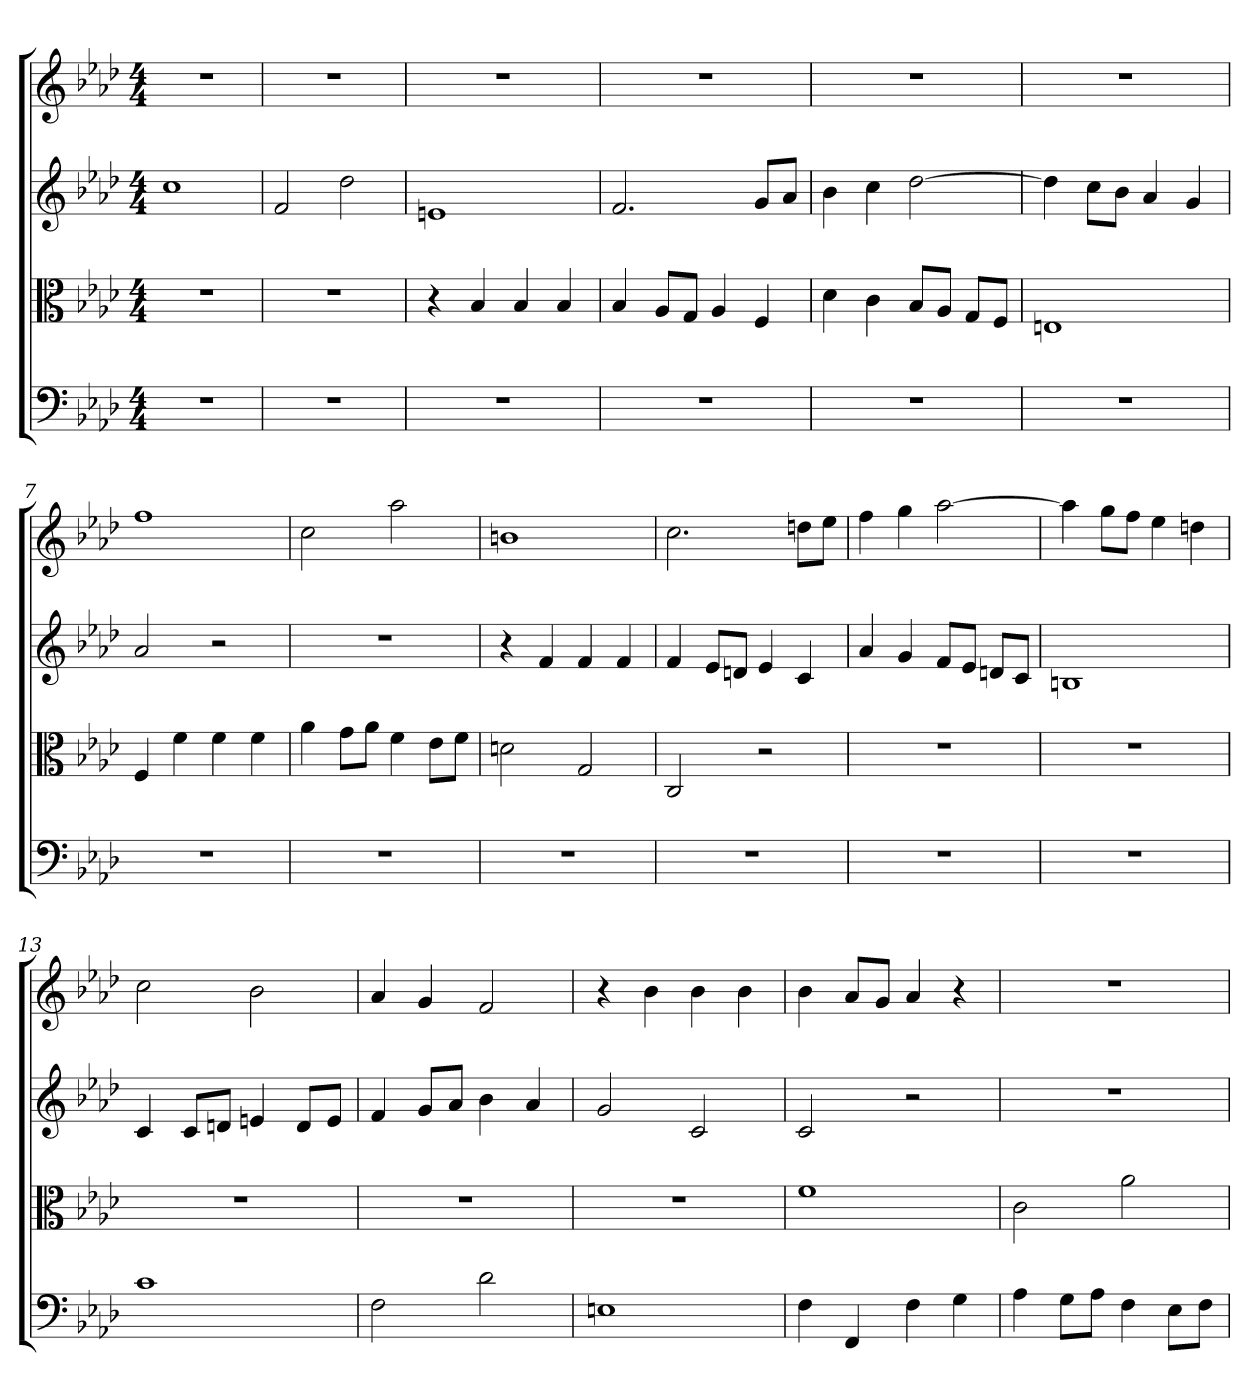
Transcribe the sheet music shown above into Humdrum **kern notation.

**kern	**kern	**kern	**kern
*part4	*part3	*part2	*part1
*staff4	*staff3	*staff2	*staff1
*clefF4	*clefC3	*	*
*k[b-e-a-d-]	*k[b-e-a-d-]	*k[b-e-a-d-]	*k[b-e-a-d-]
*f:	*f:	*f:	*f:
*M4/4	*M4/4	*M4/4	*M4/4
=1	=1	=1	=1
1r	1r	1cc	1r
=2	=2	=2	=2
1r	1r	2f	1r
.	.	2dd-	.
=3	=3	=3	=3
1r	4r	1en	1r
.	4B-	.	.
.	4B-	.	.
.	4B-	.	.
=4	=4	=4	=4
1r	4B-	2.f	1r
.	8A-/L	.	.
.	8G/J	.	.
.	4A-	.	.
.	4F	8gL	.
.	.	8a-J	.
=5	=5	=5	=5
1r	4d-	4b-	1r
.	4c	4cc	.
.	8B-/L	[2dd-	.
.	8A-/J	.	.
.	8G/L	.	.
.	8F/J	.	.
=6	=6	=6	=6
1r	1En	4dd-]	1r
.	.	8ccL	.
.	.	8b-J	.
.	.	4a-	.
.	.	4g	.
=7	=7	=7	=7
1r	4F	2a-	1ff
.	4f	.	.
.	4f	2r	.
.	4f	.	.
=8	=8	=8	=8
1r	4a-	1r	2cc
.	8g\L	.	.
.	8a-\J	.	.
.	4f	.	2aa-
.	8e-\L	.	.
.	8f\J	.	.
=9	=9	=9	=9
1r	2dn	4r	1bn
.	.	4f	.
.	2G	4f	.
.	.	4f	.
=10	=10	=10	=10
1r	2C	4f	2.cc
.	.	8e-L	.
.	.	8dnJ	.
.	2r	4e-	.
.	.	4c	8ddnL
.	.	.	8ee-J
=11	=11	=11	=11
1r	1r	4a-	4ff
.	.	4g	4gg
.	.	8fL	[2aa-
.	.	8e-J	.
.	.	8dnL	.
.	.	8cJ	.
=12	=12	=12	=12
1r	1r	1Bn	4aa-]
.	.	.	8ggL
.	.	.	8ffJ
.	.	.	4ee-
.	.	.	4ddn
=13	=13	=13	=13
1c	1r	4c	2cc
.	.	8cL	.
.	.	8dnJ	.
.	.	4en	2b-
.	.	8dL	.
.	.	8eJ	.
=14	=14	=14	=14
2F	1r	4f	4a-
.	.	8gL	4g
.	.	8a-J	.
2d-	.	4b-	2f
.	.	4a-	.
=15	=15	=15	=15
1En	1r	2g	4r
.	.	.	4b-
.	.	2c	4b-
.	.	.	4b-
=16	=16	=16	=16
4F	1f	2c	4b-
4FF	.	.	8a-L
.	.	.	8gJ
4F	.	2r	4a-
4G	.	.	4r
=17	=17	=17	=17
4A-	2c	1r	1r
8G\L	.	.	.
8A-\J	.	.	.
4F	2a-	.	.
8E-\L	.	.	.
8F\J	.	.	.
=	=	=	=
*-	*-	*-	*-
